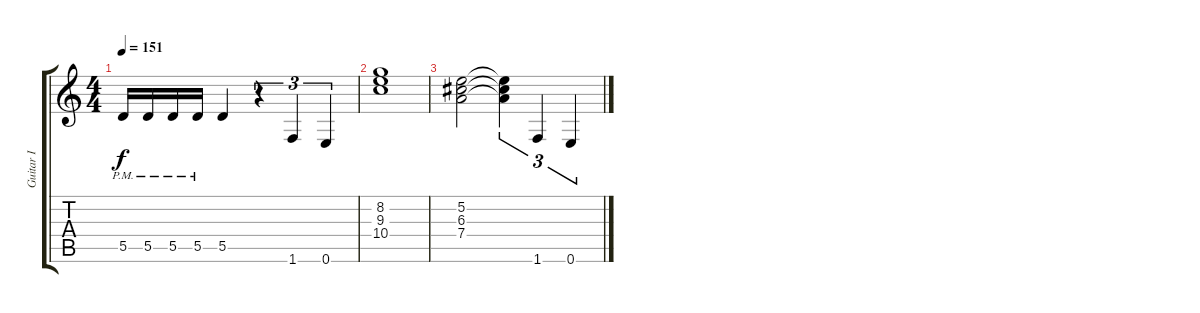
\track ("Guitar I" "Guitar I") {instrument overdrivenguitar}
\staff {score tabs}
\tuning (E4 B3 G3 D3 A2 E2) {hide}
\ts (4 4)
\tempo 151
\clef g2
\ks c
5.5{pm}.16{dy f} 5.5{pm}.16 5.5{pm}.16 5.5{pm}.16 5.5.4 r.4{tu (3 2)} 1.6.4{tu (3 2)} 0.6.4{tu (3 2)} |
(8.2 9.3 10.4).1 |
(5.2 6.3 7.4).2{volume 0} (5.2{t} 6.3{t} 7.4{t}).4{tu (3 2)} 1.6.4{tu (3 2)} 0.6.4{tu (3 2)}
